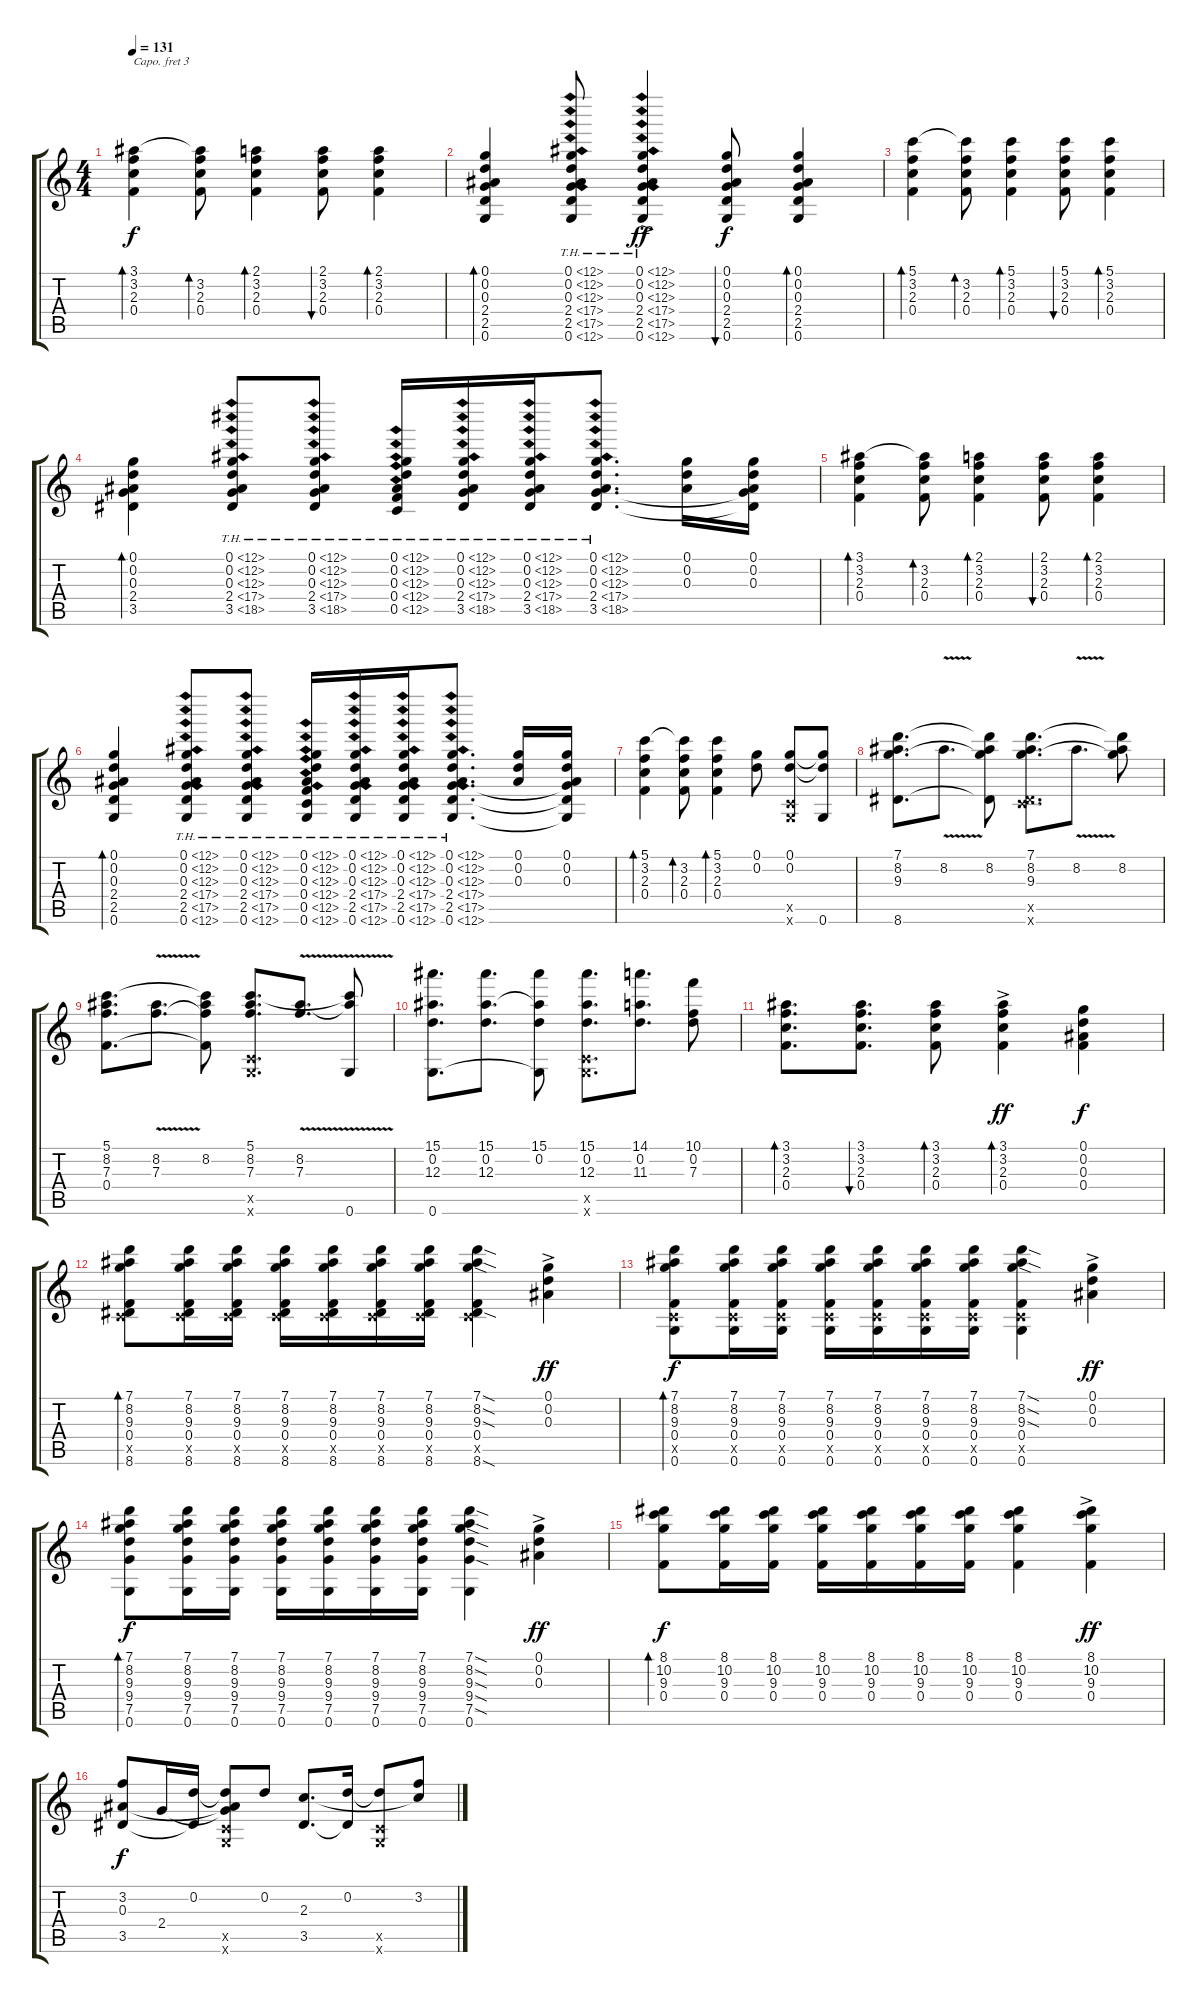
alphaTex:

\track "" {instrument acousticguitarsteel}
\staff {score tabs}
\capo 3
\tuning (E4 B3 G3 D3 A2 E2) {hide}
\ts (4 4)
\tempo 131
\clef g2
\ks c
(3.1 3.2 2.3 0.4).4{bd 60 dy f} (3.1{t} 3.2 2.3 0.4).8{bd 60} (2.1 3.2 2.3 0.4).4{bd 60} (2.1 3.2 2.3 0.4).8{bu 60} (2.1 3.2 2.3 0.4).4{bd 60} |
(0.1 0.2 0.3 2.4 2.5 0.6).4{bd 60} (0.1{th 12} 0.2{th 12} 0.3{th 12} 2.4{th 15} 2.5{th 15} 0.6{th 12}).8 (0.1{th 12 ac} 0.2{th 12 ac} 0.3{th 12 ac} 2.4{th 15 ac} 2.5{th 15 ac} 0.6{th 12 ac}).4{dy ff} (0.1 0.2 0.3 2.4 2.5 0.6).8{bu 60 dy f} (0.1 0.2 0.3 2.4 2.5 0.6).4{bd 60} |
(5.1 3.2 2.3 0.4).4{bd 60} (5.1{t} 3.2 2.3 0.4).8{bd 60} (5.1 3.2 2.3 0.4).4{bd 60} (5.1 3.2 2.3 0.4).8{bu 60} (5.1 3.2 2.3 0.4).4{bd 60} |
(0.1 0.2 0.3 2.4 3.5).4{bd 60} (0.1{th 12} 0.2{th 12} 0.3{th 12} 2.4{th 15} 3.5{th 15}).8 (0.1{th 12} 0.2{th 12} 0.3{th 12} 2.4{th 15} 3.5{th 15}).8 (0.1{th 12} 0.2{th 12} 0.3{th 12} 0.4{th 12} 0.5{th 12}).16 (0.1{th 12} 0.2{th 12} 0.3{th 12} 2.4{th 15} 3.5{th 15}).16 (0.1{th 12} 0.2{th 12} 0.3{th 12} 2.4{th 15} 3.5{th 15}).16 (0.1{th 12} 0.2{th 12} 0.3{th 12} 2.4{th 15} 3.5{th 15}).8{d} (0.1 0.2 0.3).16 (0.1 0.2 0.3 2.4{t} 3.5{t}).16 |
(3.1 3.2 2.3 0.4).4{bd 60} (3.1{t} 3.2 2.3 0.4).8{bd 60} (2.1 3.2 2.3 0.4).4{bd 60} (2.1 3.2 2.3 0.4).8{bu 60} (2.1 3.2 2.3 0.4).4{bd 60} |
(0.1 0.2 0.3 2.4 2.5 0.6).4{bd 60} (0.1{th 12} 0.2{th 12} 0.3{th 12} 2.4{th 15} 2.5{th 15} 0.6{th 12}).8 (0.1{th 12} 0.2{th 12} 0.3{th 12} 2.4{th 15} 2.5{th 15} 0.6{th 12}).8 (0.1{th 12} 0.2{th 12} 0.3{th 12} 0.4{th 12} 0.5{th 12} 0.6{th 12}).16 (0.1{th 12} 0.2{th 12} 0.3{th 12} 2.4{th 15} 2.5{th 15} 0.6{th 12}).16 (0.1{th 12} 0.2{th 12} 0.3{th 12} 2.4{th 15} 2.5{th 15} 0.6{th 12}).16 (0.1{th 12} 0.2{th 12} 0.3{th 12} 2.4{th 15} 2.5{th 15} 0.6{th 12}).8{d} (0.1 0.2 0.3).16 (0.1 0.2 0.3 2.4{t} 2.5{t} 0.6{t}).16 |
(5.1 3.2 2.3 0.4).4{bd 60} (5.1{t} 3.2 2.3 0.4).8{bd 60} (5.1 3.2 2.3 0.4).4{bd 60} (0.1 0.2).8 (0.1 0.2 0.5{x} 0.6{x}).8 (0.1{t} 0.2{t} 0.6).8 |
(7.1 8.2 9.3 8.6).8{d} 8.2{v}.8{d} (7.1{t} 8.2 9.3{t} 8.6{t}).8 (7.1 8.2 9.3 0.5{x} 8.6{x}).8{d} 8.2{v}.8{d} (7.1{t} 8.2 9.3{t}).8 |
(5.1 8.2 7.3 0.4).8{d} (8.2{v} 7.3).8{d} (5.1{t} 8.2 7.3{t} 0.4{t}).8 (5.1 8.2 7.3 0.5{x} 0.6{x}).8{d} (8.2{v} 7.3).8{d} (5.1{t} 8.2{t} 0.6).8 |
(15.1 0.2 12.3 0.6).8{d} (15.1 0.2 12.3).8{d} (15.1 0.2 12.3{t} 0.6{t}).8 (15.1 0.2 12.3 0.5{x} 0.6{x}).8{d} (14.1 0.2 11.3).8{d} (10.1 0.2 7.3).8 |
(3.1 3.2 2.3 0.4).8{d bd 60} (3.1 3.2 2.3 0.4).8{d bu 60} (3.1 3.2 2.3 0.4).8{bd 60} (3.1{ac} 3.2{ac} 2.3{ac} 0.4{ac}).4{bd 60 dy ff} (0.1 0.2 0.3 0.4).4{dy f} |
(7.1 8.2 9.3 0.4 0.5{x} 8.6).8{bd 120} (7.1 8.2 9.3 0.4 0.5{x} 8.6).16 (7.1 8.2 9.3 0.4 0.5{x} 8.6).16 (7.1 8.2 9.3 0.4 0.5{x} 8.6).16 (7.1 8.2 9.3 0.4 0.5{x} 8.6).16 (7.1 8.2 9.3 0.4 0.5{x} 8.6).16 (7.1 8.2 9.3 0.4 0.5{x} 8.6).16 (7.1{sod} 8.2{sod} 9.3{sod} 0.4 0.5{x} 8.6{sod}).4 (0.1{ac} 0.2{ac} 0.3{ac}).4{dy ff} |
(7.1 8.2 9.3 0.4 0.5{x} 0.6).8{bd 120 dy f} (7.1 8.2 9.3 0.4 0.5{x} 0.6).16 (7.1 8.2 9.3 0.4 0.5{x} 0.6).16 (7.1 8.2 9.3 0.4 0.5{x} 0.6).16 (7.1 8.2 9.3 0.4 0.5{x} 0.6).16 (7.1 8.2 9.3 0.4 0.5{x} 0.6).16 (7.1 8.2 9.3 0.4 0.5{x} 0.6).16 (7.1{sod} 8.2{sod} 9.3{sod} 0.4 0.5{x} 0.6).4 (0.1{ac} 0.2{ac} 0.3{ac}).4{dy ff} |
(7.1 8.2 9.3 9.4 7.5 0.6).8{bd 60 dy f} (7.1 8.2 9.3 9.4 7.5 0.6).16 (7.1 8.2 9.3 9.4 7.5 0.6).16 (7.1 8.2 9.3 9.4 7.5 0.6).16 (7.1 8.2 9.3 9.4 7.5 0.6).16 (7.1 8.2 9.3 9.4 7.5 0.6).16 (7.1 8.2 9.3 9.4 7.5 0.6).16 (7.1{sod} 8.2{sod} 9.3{sod} 9.4{sod} 7.5{sod} 0.6).4 (0.1{ac} 0.2{ac} 0.3{ac}).4{dy ff} |
(8.1 10.2 9.3 0.4).8{bd 120 dy f} (8.1 10.2 9.3 0.4).16 (8.1 10.2 9.3 0.4).16 (8.1 10.2 9.3 0.4).16 (8.1 10.2 9.3 0.4).16 (8.1 10.2 9.3 0.4).16 (8.1 10.2 9.3 0.4).16 (8.1 10.2 9.3 0.4).4 (8.1{ac} 10.2{ac} 9.3{ac} 0.4{ac}).4{dy ff} |
(3.2 0.3 3.5).8{dy f} 2.4.16 (0.2 3.5{t}).16 (0.2{t} 0.3{t} 2.4{t} 0.5{x} 0.6{x}).8 0.2.8 (2.3 3.5).8{d} (0.2 3.5{t}).16 (0.2{t} 0.5{x} 0.6{x}).8 (3.2 2.3{t}).8
